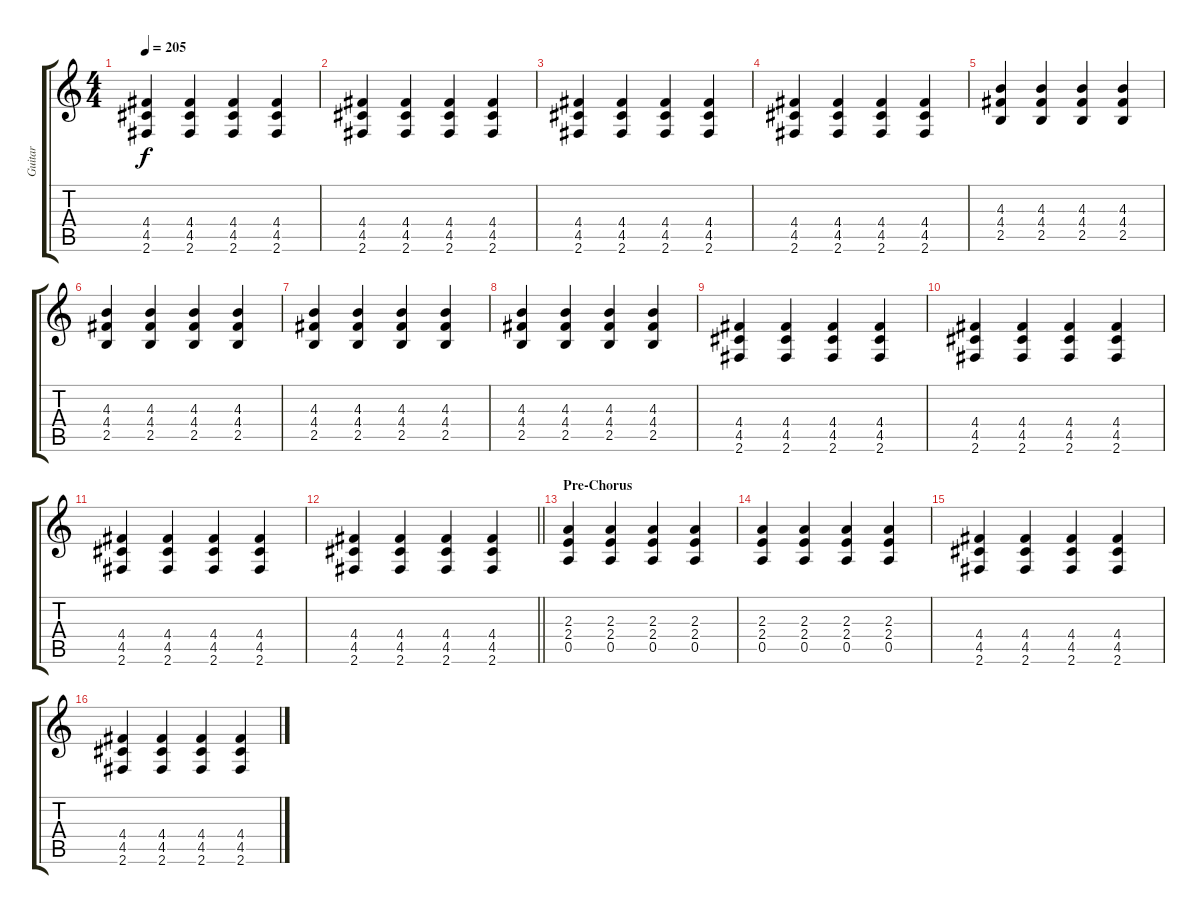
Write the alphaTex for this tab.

\track ("Guitar" "Guitar") {instrument distortionguitar}
\staff {score tabs}
\tuning (E4 B3 G3 D3 A2 E2) {hide}
\ts (4 4)
\tempo 205
\clef g2
\ks c
(4.4 4.5 2.6).4{dy f} (4.4 4.5 2.6).4 (4.4 4.5 2.6).4 (4.4 4.5 2.6).4 |
(4.4 4.5 2.6).4 (4.4 4.5 2.6).4 (4.4 4.5 2.6).4 (4.4 4.5 2.6).4 |
(4.4 4.5 2.6).4 (4.4 4.5 2.6).4 (4.4 4.5 2.6).4 (4.4 4.5 2.6).4 |
(4.4 4.5 2.6).4 (4.4 4.5 2.6).4 (4.4 4.5 2.6).4 (4.4 4.5 2.6).4 |
(4.3 4.4 2.5).4 (4.3 4.4 2.5).4 (4.3 4.4 2.5).4 (4.3 4.4 2.5).4 |
(4.3 4.4 2.5).4 (4.3 4.4 2.5).4 (4.3 4.4 2.5).4 (4.3 4.4 2.5).4 |
(4.3 4.4 2.5).4 (4.3 4.4 2.5).4 (4.3 4.4 2.5).4 (4.3 4.4 2.5).4 |
(4.3 4.4 2.5).4 (4.3 4.4 2.5).4 (4.3 4.4 2.5).4 (4.3 4.4 2.5).4 |
(4.4 4.5 2.6).4 (4.4 4.5 2.6).4 (4.4 4.5 2.6).4 (4.4 4.5 2.6).4 |
(4.4 4.5 2.6).4 (4.4 4.5 2.6).4 (4.4 4.5 2.6).4 (4.4 4.5 2.6).4 |
(4.4 4.5 2.6).4 (4.4 4.5 2.6).4 (4.4 4.5 2.6).4 (4.4 4.5 2.6).4 |
\barLineRight lightlight
(4.4 4.5 2.6).4 (4.4 4.5 2.6).4 (4.4 4.5 2.6).4 (4.4 4.5 2.6).4 |
\section ("" "Pre-Chorus")
(2.3 2.4 0.5).4 (2.3 2.4 0.5).4 (2.3 2.4 0.5).4 (2.3 2.4 0.5).4 |
(2.3 2.4 0.5).4 (2.3 2.4 0.5).4 (2.3 2.4 0.5).4 (2.3 2.4 0.5).4 |
(4.4 4.5 2.6).4 (4.4 4.5 2.6).4 (4.4 4.5 2.6).4 (4.4 4.5 2.6).4 |
(4.4 4.5 2.6).4 (4.4 4.5 2.6).4 (4.4 4.5 2.6).4 (4.4 4.5 2.6).4
